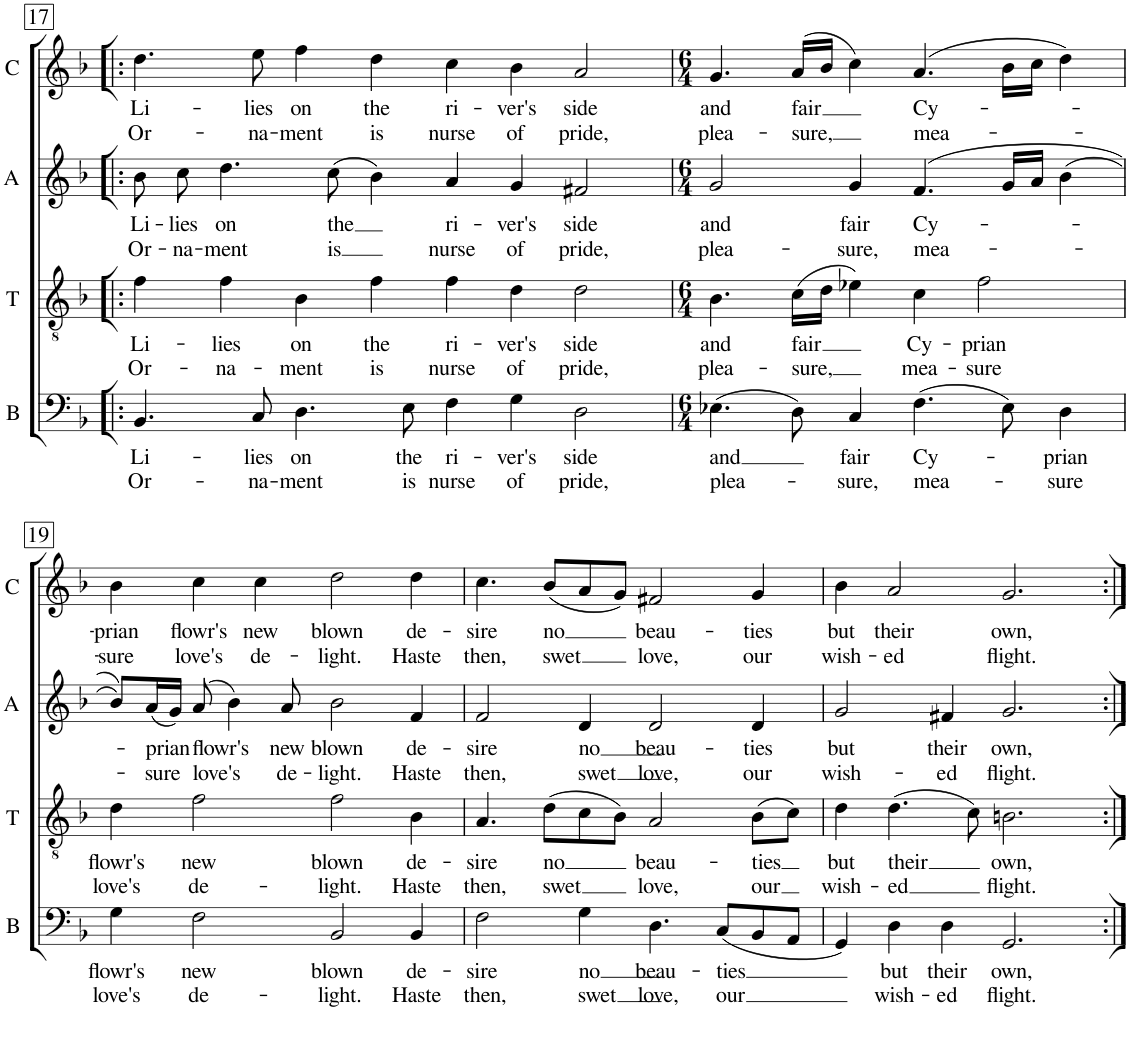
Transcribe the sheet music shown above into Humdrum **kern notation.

**kern	**text	**text	**kern	**text	**text	**kern	**text	**text	**kern	**text	**text
*part4	*part4	*part4	*part3	*part3	*part3	*part2	*part2	*part2	*part1	*part1	*part1
*staff4	*staff4	*staff4	*staff3	*staff3	*staff3	*staff2	*staff2	*staff2	*staff1	*staff1	*staff1
*I"Bassus	*	*	*I"Tenor	*	*	*I"Altus	*	*	*I"Cantus	*	*
*I'B	*	*	*I'T	*	*	*I'A	*	*	*I'C	*	*
!!LO:PB:g=z
*clefF4	*	*	*clefGv2	*	*	*clefG2	*	*	*clefG2	*	*
*Trd1c2	*	*	*Trd1c2	*	*	*Trd1c2	*	*	*Trd1c2	*	*
*k[b-]	*	*	*k[b-]	*	*	*k[b-]	*	*	*k[b-]	*	*
*M8/4	*	*	*M8/4	*	*	*M8/4	*	*	*M8/4	*	*
=17!|:	=17!|:	=17!|:	=17!|:	=17!|:	=17!|:	=17!|:	=17!|:	=17!|:	=17!|:	=17!|:	=17!|:
!	!LO:LY:b	!LO:LY:b	!	!LO:LY:b	!LO:LY:b	!	!LO:LY:b	!LO:LY:b	!	!LO:LY:b	!LO:LY:b
4.BB-/	Li-	Or-	4f\	Li-	Or-	8b-\	Li-	Or-	4.dd\	Li-	Or-
!	!	!	!	!	!	!	!LO:LY:b	!LO:LY:b	!	!	!
.	.	.	.	.	.	8cc\	-lies	-na-	.	.	.
!	!	!	!	!LO:LY:b	!LO:LY:b	!	!LO:LY:b	!LO:LY:b	!	!	!
.	.	.	4f\	-lies	-na-	4.dd\	on	-ment	.	.	.
!	!LO:LY:b	!LO:LY:b	!	!	!	!	!	!	!	!LO:LY:b	!LO:LY:b
8C/	-lies	-na-	.	.	.	.	.	.	8ee\	-lies	-na-
!	!LO:LY:b	!LO:LY:b	!	!LO:LY:b	!LO:LY:b	!	!	!	!	!LO:LY:b	!LO:LY:b
4.D\	on	-ment	4B-\	on	-ment	.	.	.	4ff\	on	-ment
!	!	!	!	!	!	!	!LO:LY:b	!LO:LY:b	!	!	!
.	.	.	.	.	.	(8cc\	the	is	.	.	.
!	!	!	!	!LO:LY:b	!LO:LY:b	!	!	!	!	!LO:LY:b	!LO:LY:b
.	.	.	4f\	the	is	4b-\)	.	.	4dd\	the	is
!	!LO:LY:b	!LO:LY:b	!	!	!	!	!	!	!	!	!
8E\	the	is	.	.	.	.	.	.	.	.	.
!	!LO:LY:b	!LO:LY:b	!	!LO:LY:b	!LO:LY:b	!	!LO:LY:b	!LO:LY:b	!	!LO:LY:b	!LO:LY:b
4F\	ri-	nurse	4f\	ri-	nurse	4a/	ri-	nurse	4cc\	ri-	nurse
!	!LO:LY:b	!LO:LY:b	!	!LO:LY:b	!LO:LY:b	!	!LO:LY:b	!LO:LY:b	!	!LO:LY:b	!LO:LY:b
4G\	-ver's	of	4d\	-ver's	of	4g/	-ver's	of	4b-\	-ver's	of
!	!LO:LY:b	!LO:LY:b	!	!LO:LY:b	!LO:LY:b	!	!LO:LY:b	!LO:LY:b	!	!LO:LY:b	!LO:LY:b
2D\	side	pride,	2d\	side	pride,	2f#X/	side	pride,	2a/	side	pride,
=18	=18	=18	=18	=18	=18	=18	=18	=18	=18	=18	=18
*M6/4	*	*	*M6/4	*	*	*M6/4	*	*	*M6/4	*	*
!	!LO:LY:b	!LO:LY:b	!	!LO:LY:b	!LO:LY:b	!	!LO:LY:b	!LO:LY:b	!	!LO:LY:b	!LO:LY:b
(4.E-X\	and	plea-	4.B-\	and	plea-	2g/	and	plea-	4.g/	and	plea-
!	!	!	!	!LO:LY:b	!LO:LY:b	!	!	!	!	!LO:LY:b	!LO:LY:b
8D\)	.	.	(16c\LL	fair	-sure,	.	.	.	(16a/LL	fair	-sure,
.	.	.	16d\JJ	.	.	.	.	.	16b-/JJ	.	.
!	!LO:LY:b	!LO:LY:b	!	!	!	!	!LO:LY:b	!LO:LY:b	!	!	!
4C/	fair	-sure,	4e-X\)	.	.	4g/	fair	-sure,	4cc\)	.	.
!	!LO:LY:b	!LO:LY:b	!	!LO:LY:b	!LO:LY:b	!	!LO:LY:b	!LO:LY:b	!	!LO:LY:b	!LO:LY:b
(4.F\	Cy-	mea-	4c\	Cy-	mea-	(4.f/	Cy-	mea-	(4.a/	Cy-	mea-
!	!	!	!	!LO:LY:b	!LO:LY:b	!	!	!	!	!	!
.	.	.	2f\	-prian	-sure	.	.	.	.	.	.
8E-\)	.	.	.	.	.	16g/LL	.	.	16b-\LL	.	.
.	.	.	.	.	.	16a/JJ	.	.	16cc\JJ	.	.
!	!LO:LY:b	!LO:LY:b	!	!	!	!	!	!	!	!	!
4D\	-prian	-sure	.	.	.	(4b-\	.	.	4dd\)	.	.
!!LO:LB:g=z
=19	=19	=19	=19	=19	=19	=19	=19	=19	=19	=19	=19
!	!LO:LY:b	!LO:LY:b	!	!LO:LY:b	!LO:LY:b	!	!	!	!	!LO:LY:b	!LO:LY:b
4G\	flowr's	love's	4d\	flowr's	love's	8b-/L))	.	.	4b-\	-prian	-sure
!	!	!	!	!	!	!	!LO:LY:b	!LO:LY:b	!	!	!
.	.	.	.	.	.	(16a/L	-prian	-sure	.	.	.
.	.	.	.	.	.	16g/JJ)	.	.	.	.	.
!	!LO:LY:b	!LO:LY:b	!	!LO:LY:b	!LO:LY:b	!	!LO:LY:b	!LO:LY:b	!	!LO:LY:b	!LO:LY:b
2F\	new	de-	2f\	new	de-	(8a/	flowr's	love's	4cc\	flowr's	love's
.	.	.	.	.	.	4b-\)	.	.	.	.	.
!	!	!	!	!	!	!	!	!	!	!LO:LY:b	!LO:LY:b
.	.	.	.	.	.	.	.	.	4cc\	new	de-
!	!	!	!	!	!	!	!LO:LY:b	!LO:LY:b	!	!	!
.	.	.	.	.	.	8a/	new	de-	.	.	.
!	!LO:LY:b	!LO:LY:b	!	!LO:LY:b	!LO:LY:b	!	!LO:LY:b	!LO:LY:b	!	!LO:LY:b	!LO:LY:b
2BB-/	blown	-light.	2f\	blown	-light.	2b-\	blown	-light.	2dd\	blown	-light.
!	!LO:LY:b	!LO:LY:b	!	!LO:LY:b	!LO:LY:b	!	!LO:LY:b	!LO:LY:b	!	!LO:LY:b	!LO:LY:b
4BB-/	de-	Haste	4B-\	de-	Haste	4f/	de-	Haste	4dd\	de-	Haste
=20	=20	=20	=20	=20	=20	=20	=20	=20	=20	=20	=20
!	!LO:LY:b	!LO:LY:b	!	!LO:LY:b	!LO:LY:b	!	!LO:LY:b	!LO:LY:b	!	!LO:LY:b	!LO:LY:b
2F\	-sire	then,	4.A/	-sire	then,	2f/	-sire	then,	4.cc\	-sire	then,
!	!	!	!	!LO:LY:b	!LO:LY:b	!	!	!	!	!LO:LY:b	!LO:LY:b
.	.	.	(8d\L	-no	swet	.	.	.	(8b-/L	-no	swet
!	!LO:LY:b	!LO:LY:b	!	!	!	!	!LO:LY:b	!LO:LY:b	!	!	!
4G\	-no	swet	8c\	.	.	4d/	-no	swet	8a/	.	.
.	.	.	8B-\J)	.	.	.	.	.	8g/J)	.	.
!	!LO:LY:b	!LO:LY:b	!	!LO:LY:b	!LO:LY:b	!	!LO:LY:b	!LO:LY:b	!	!LO:LY:b	!LO:LY:b
4.D\	beau-	love,	2A/	beau-	love,	2d/	beau-	love,	2f#X/	beau-	love,
!	!LO:LY:b	!LO:LY:b	!	!	!	!	!	!	!	!	!
(8C/L	-ties	our	.	.	.	.	.	.	.	.	.
!	!	!	!	!LO:LY:b	!LO:LY:b	!	!LO:LY:b	!LO:LY:b	!	!LO:LY:b	!LO:LY:b
8BB-/	.	.	(8B-\L	-ties	our	4d/	-ties	our	4g/	-ties	our
8AA/J	.	.	8c\J)	.	.	.	.	.	.	.	.
=21	=21	=21	=21	=21	=21	=21	=21	=21	=21	=21	=21
!	!	!	!	!LO:LY:b	!LO:LY:b	!	!LO:LY:b	!LO:LY:b	!	!LO:LY:b	!LO:LY:b
4GG/)	.	.	4d\	but	wish-	2g/	but	wish-	4b-\	but	wish-
!	!LO:LY:b	!LO:LY:b	!	!LO:LY:b	!LO:LY:b	!	!	!	!	!LO:LY:b	!LO:LY:b
4D\	but	wish-	(4.d\	their	-ed	.	.	.	2a/	their	-ed
!	!LO:LY:b	!LO:LY:b	!	!	!	!	!LO:LY:b	!LO:LY:b	!	!	!
4D\	their	-ed	.	.	.	4f#X/	their	-ed	.	.	.
.	.	.	8c\)	.	.	.	.	.	.	.	.
!	!LO:LY:b	!LO:LY:b	!	!LO:LY:b	!LO:LY:b	!	!LO:LY:b	!LO:LY:b	!	!LO:LY:b	!LO:LY:b
2.GG/	own,	flight.	2.Bn\	own,	flight.	2.g/	own,	flight.	2.g/	own,	flight.
=:|!	=:|!	=:|!	=:|!	=:|!	=:|!	=:|!	=:|!	=:|!	=:|!	=:|!	=:|!
*-	*-	*-	*-	*-	*-	*-	*-	*-	*-	*-	*-
